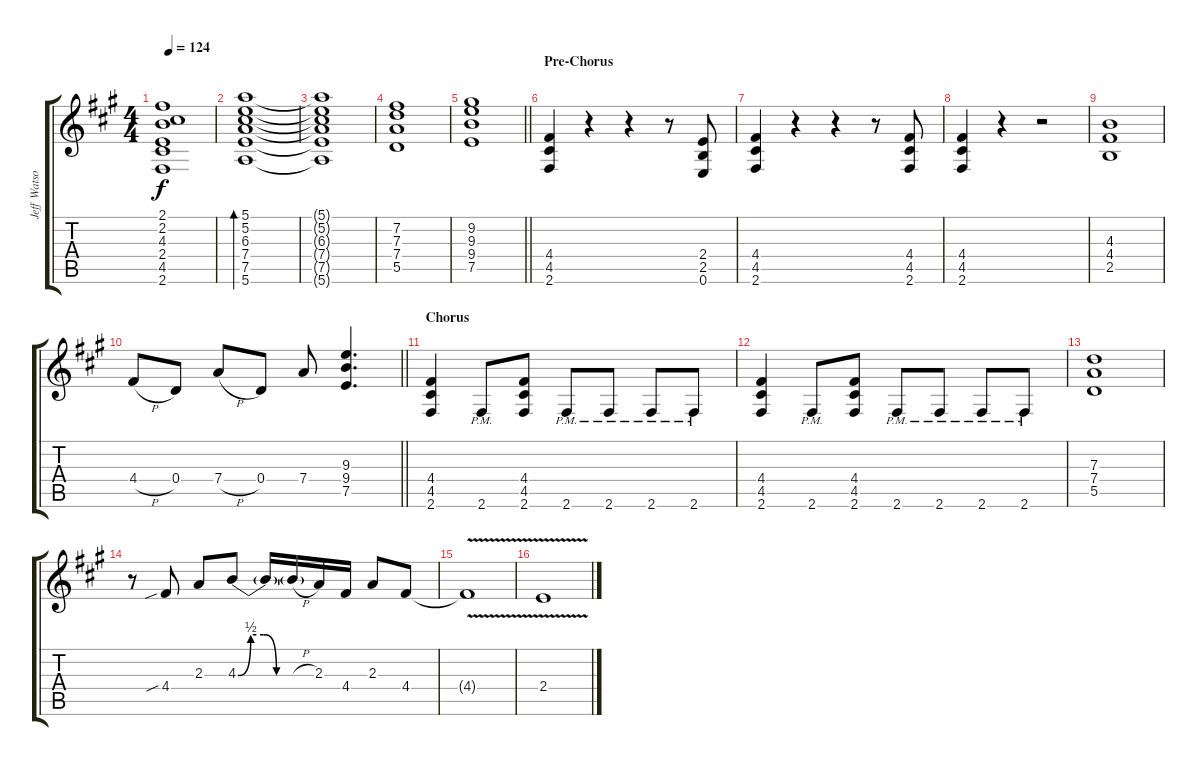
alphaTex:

\track ("Jeff Watson" "Jeff Watso") {instrument distortionguitar}
\staff {score tabs}
\tuning (E4 B3 G3 D3 A2 E2) {hide}
\ts (4 4)
\tempo 124
\clef g2
\ks a
(2.1{t} 2.2{t} 4.3{t} 2.4{t} 4.5{t} 2.6{t}).1{dy f} |
(5.1 5.2 6.3 7.4 7.5 5.6).1{bd 240} |
(5.1{t} 5.2{t} 6.3{t} 7.4{t} 7.5{t} 5.6{t}).1 |
(7.2 7.3 7.4 5.5).1 |
\barLineRight lightlight
(9.2 9.3 9.4 7.5).1 |
\section ("" "Pre-Chorus")
(4.4 4.5 2.6).4{instrument distortionguitar} r.4 r.4 r.8 (2.4 2.5 0.6).8 |
(4.4 4.5 2.6).4 r.4 r.4 r.8 (4.4 4.5 2.6).8 |
(4.4 4.5 2.6).4 r.4 r.2 |
(4.3 4.4 2.5).1 |
\barLineRight lightlight
4.4{h}.8 0.4.8 7.4{h}.8 0.4.8 7.4.8 (9.3 9.4 7.5).4{d} |
\section ("" "Chorus")
(4.4 4.5 2.6).4 2.6{pm}.8 (4.4 4.5 2.6).8 2.6{pm}.8 2.6{pm}.8 2.6{pm}.8 2.6{pm}.8 |
(4.4 4.5 2.6).4 2.6{pm}.8 (4.4 4.5 2.6).8 2.6{pm}.8 2.6{pm}.8 2.6{pm}.8 2.6{pm}.8 |
(7.3 7.4 5.5).1 |
r.8 4.4{sib}.8 2.3.8 4.3{be (custom 0 0 10 2 20 2 30 0 60 0)}.8 4.3{t}.16 4.3{h t}.16 2.3.16 4.4.16 2.3.8 4.4.8 |
4.4{v t}.1 |
2.4{v}.1
